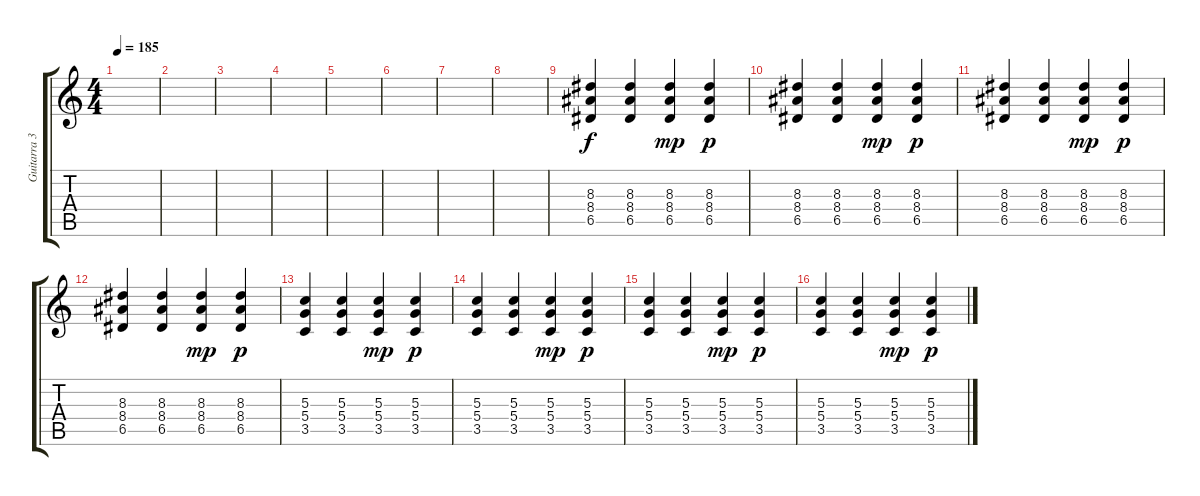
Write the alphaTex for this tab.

\track ("Guitarra 3 " "Guitarra 3") {instrument acousticguitarnylon}
\staff {score tabs}
\tuning (E4 B3 G3 D3 A2 E2) {hide}
\ts (4 4)
\tempo 185
\clef g2
\ks c
|
|
|
|
|
|
|
|
(8.3 8.4 6.5).4 (8.3 8.4 6.5).4 (8.3 8.4 6.5).4{dy mp} (8.3 8.4 6.5).4{dy p} |
(8.3 8.4 6.5).4 (8.3 8.4 6.5).4 (8.3 8.4 6.5).4{dy mp} (8.3 8.4 6.5).4{dy p} |
(8.3 8.4 6.5).4 (8.3 8.4 6.5).4 (8.3 8.4 6.5).4{dy mp} (8.3 8.4 6.5).4{dy p} |
(8.3 8.4 6.5).4 (8.3 8.4 6.5).4 (8.3 8.4 6.5).4{dy mp} (8.3 8.4 6.5).4{dy p} |
(5.3 5.4 3.5).4 (5.3 5.4 3.5).4 (5.3 5.4 3.5).4{dy mp} (5.3 5.4 3.5).4{dy p} |
(5.3 5.4 3.5).4 (5.3 5.4 3.5).4 (5.3 5.4 3.5).4{dy mp} (5.3 5.4 3.5).4{dy p} |
(5.3 5.4 3.5).4 (5.3 5.4 3.5).4 (5.3 5.4 3.5).4{dy mp} (5.3 5.4 3.5).4{dy p} |
(5.3 5.4 3.5).4 (5.3 5.4 3.5).4 (5.3 5.4 3.5).4{dy mp} (5.3 5.4 3.5).4{dy p}
